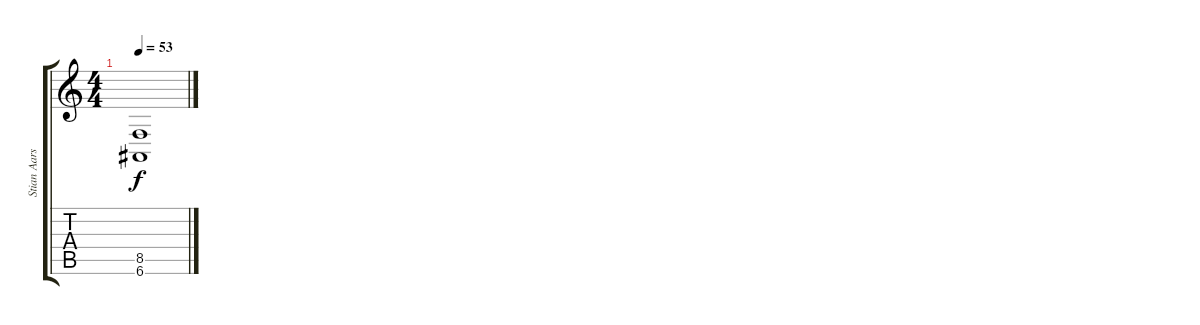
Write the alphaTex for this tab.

\track ("Stian Aarstad" "Stian Aars") {instrument stringensemble1}
\staff {score tabs}
\tuning (E4 B3 G3 D3 A2 E2) {hide}
\ts (4 4)
\tempo 53
\clef g2
\ks c
(8.5 6.6).1{dy f}
